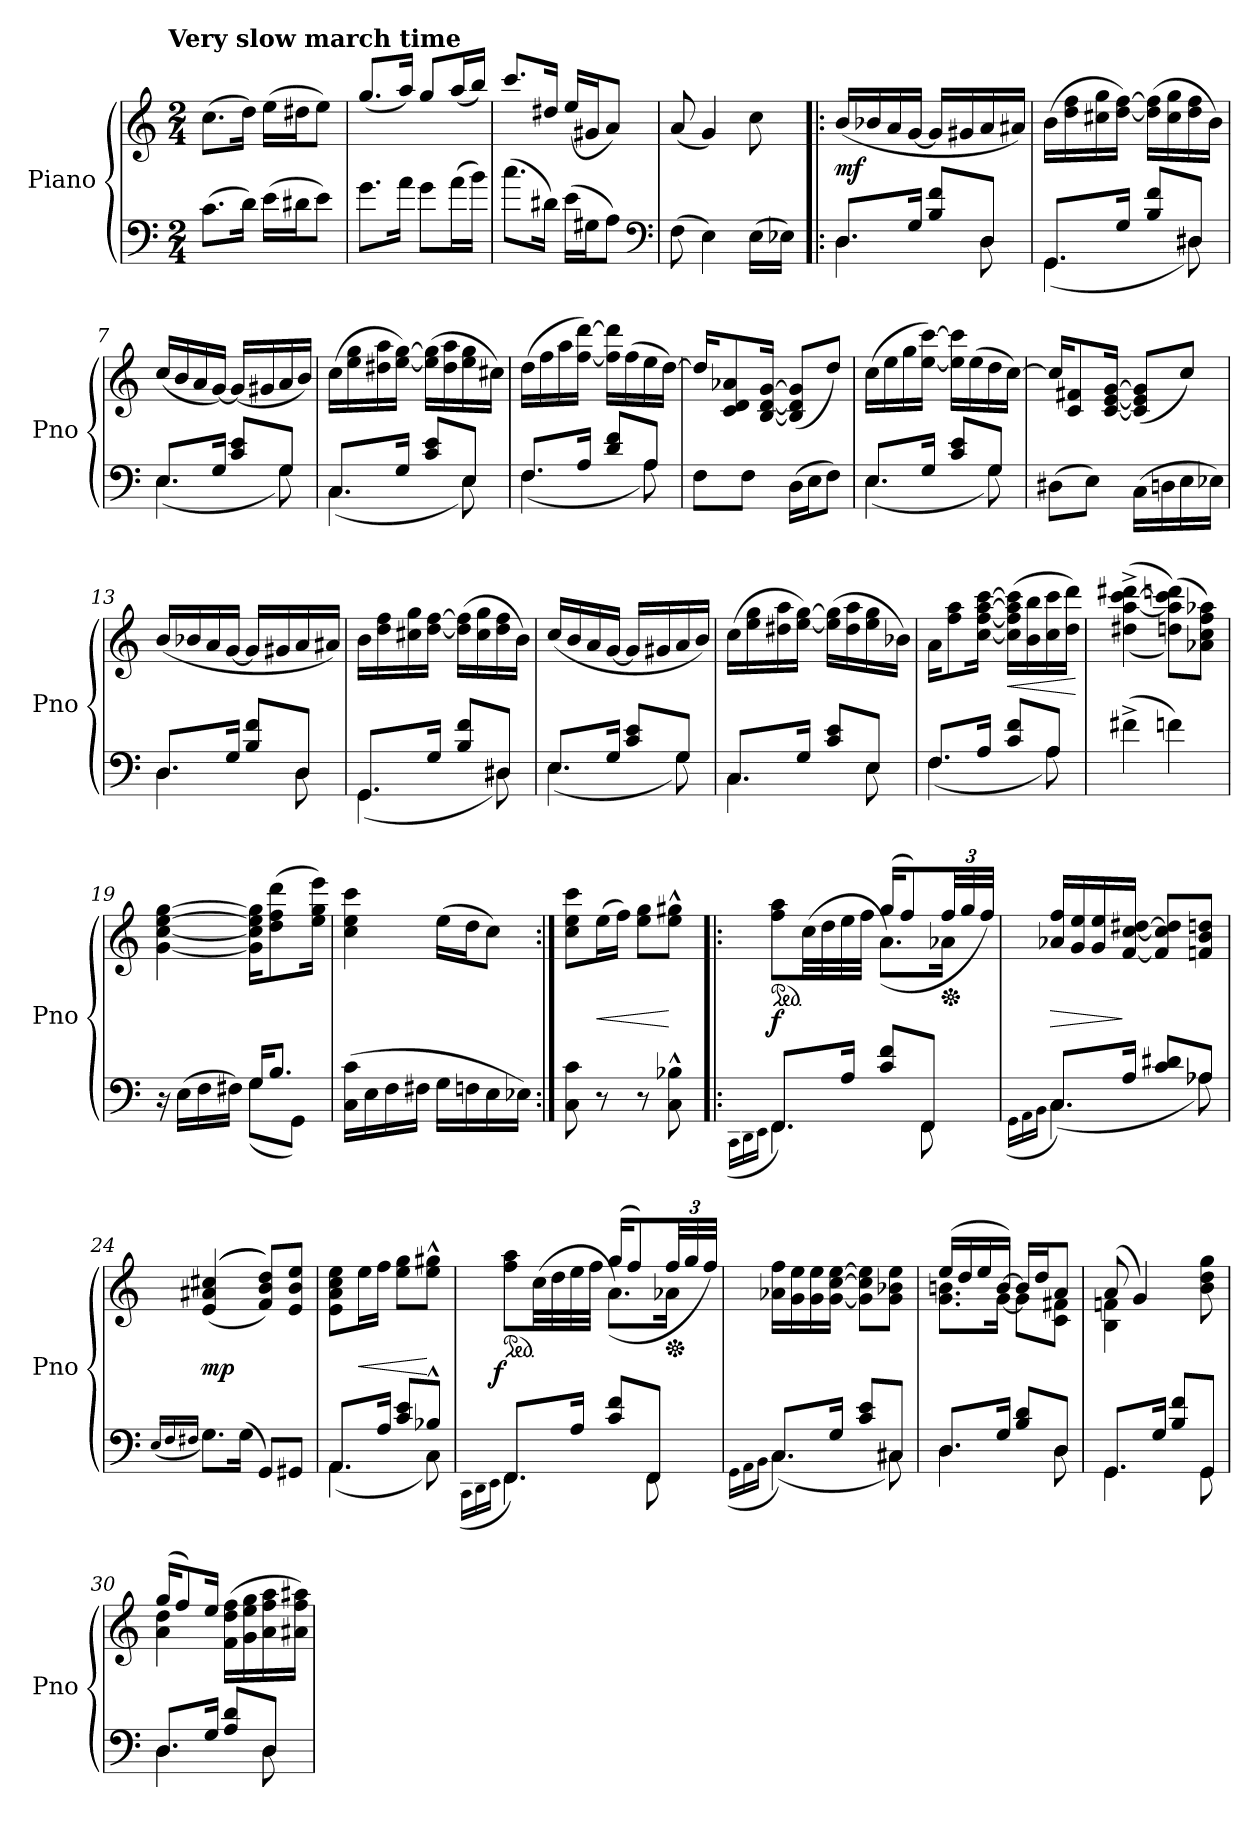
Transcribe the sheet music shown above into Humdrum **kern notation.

**kern	**kern	**dynam
*part1	*part1	*part1
*staff2	*staff1	*staff1/2
*I"Piano	*	*
*I'Pno	*	*
*clefF4	*clefG2	*
*k[]	*k[]	*
!!LO:TX:omd:t=Very slow march time
*M2/4	*M2/4	*
*MM84	*MM84	*
=1	=1	=1
(8.cL	(8.ccL	.
16dJk)	16ddJk)	.
(16eLL	(16eeLL	.
16d#XJ	16dd#XJ	.
8eJ)	8eeJ)	.
=2	=2	=2
8.g\L	(8.gg/L	.
16a\Jk	16aa/Jk)	.
8g\L	8gg/L	.
(16a\L	(16aa/L	.
16b\JJ)	16bb/JJ)	.
=3	=3	=3
(8.cc\L	8.ccc/L	.
16d#X\Jk)	16dd#X/Jk	.
(16e\LL	(16ee/LL	.
16G#XJ	16g#XJ	.
8AJ)	8aJ)	.
*clefF4	*	*
=4	=4	=4
(8F	(8a	.
4E)	4g)	.
(16ELL	8cc	.
16E-XJJ)	.	.
=5!|:	=5!|:	=5!|:
*^	*	*
8.DL	4.D	(16bLL	mf
.	.	16b-X	.
.	.	16a	.
16GJk	.	[16gJJ	.
8B 8fL	.	16gLL]	.
.	.	16g#X	.
8DJ	8D	16a	.
.	.	16a#XJJ)	.
=6	=6	=6	=6
8.GGL	(4.GG	(16bLL	.
.	.	16dd 16ff	.
.	.	16cc#X 16gg	.
16GJk	.	[16dd [16ffJJ)	.
8B 8fL	.	(16dd] 16ff]LL	.
.	.	16cc# 16gg	.
8D#XJ	8D#X)	16dd 16ff	.
.	.	16bJJ)	.
=7	=7	=7	=7
8.EL	(4.E	(16ccLL	.
.	.	16b	.
.	.	16a	.
16GJk	.	[16gJJ)	.
8c 8eL	.	(16gLL]	.
.	.	16g#X	.
8GJ	8G)	16a	.
.	.	16bJJ)	.
=8	=8	=8	=8
8.CL	(4.C	(16ccLL	.
.	.	16ee 16gg	.
.	.	16dd#X 16aa	.
16GJk	.	[16ee [16ggJJ)	.
8c 8eL	.	(16ee] 16gg]LL	.
.	.	16dd# 16aa	.
8EJ	8E)	16ee 16gg	.
.	.	16cc#XJJ)	.
=9	=9	=9	=9
8.FL	(4.F	(16ddLL	.
.	.	16ff	.
.	.	16aa	.
16AJk	.	[16ff [16dddJJ)	.
8d 8fL	.	16ff] 16ddd]LL	.
.	.	(16ff	.
8AJ	8A)	16ee	.
.	.	[16ddJJ)	.
*v	*v	*	*
=10	=10	=10
8FL	16ddKL]	.
.	8c 8d 8a-X	.
8FJ	.	.
.	[16B [16d [16gJk	.
(16DLL	(>8B] 8d] 8g]L	.
16EJ	.	.
8FJ)	8ddJ)	.
=11	=11	=11
*^	*	*
8.EL	(4.E	(16ccLL	.
.	.	16ee	.
.	.	16gg	.
16GJk	.	[16ee [16cccJJ)	.
8c 8eL	.	16ee] 16ccc]LL	.
.	.	(16ee	.
8GJ	8G)	16dd	.
.	.	[16ccJJ)	.
*v	*v	*	*
=12	=12	=12
(8D#XL	16ccKL]	.
.	8c 8f#X	.
8EJ)	.	.
.	[16c [16e [16gJk	.
(16CLL	(>8c] 8e] 8g]L	.
16Dn	.	.
16E	8ccJ)	.
16E-XJJ)	.	.
=13	=13	=13
*^	*	*
8.DL	4.D	(16bLL	.
.	.	16b-X	.
.	.	16a	.
16GJk	.	[16gJJ	.
8B 8fL	.	16gLL]	.
.	.	16g#X	.
8DJ	8D	16a	.
.	.	16a#XJJ)	.
=14	=14	=14	=14
8.GGL	(4.GG	16bLL	.
.	.	16dd 16ff	.
.	.	16cc#X 16gg	.
16GJk	.	[16dd [16ffJJ	.
8B 8fL	.	(16dd] 16ff]LL	.
.	.	16cc# 16gg	.
8D#XJ	8D#X)	16dd 16ff	.
.	.	16bJJ)	.
=15	=15	=15	=15
8.EL	(4.E	(16ccLL	.
.	.	16b	.
.	.	16a	.
16GJk	.	[16gJJ	.
8c 8eL	.	16gLL]	.
.	.	16g#X	.
8GJ	8G)	16a	.
.	.	16bJJ)	.
=16	=16	=16	=16
8.CL	4.C	(16ccLL	.
.	.	16ee 16gg	.
.	.	16dd#X 16aa	.
16GJk	.	[16ee [16ggJJ)	.
8c 8eL	.	(16ee] 16gg]LL	.
.	.	16dd# 16aa	.
8EJ	8E	16ee 16gg	.
.	.	16b-XJJ)	.
=17	=17	=17	=17
8.FL	(4.F	16aKL	.
.	.	8ff 8aa	.
16AJk	.	[16cc [16ff [16aa [16cccJk	.
8c 8fL	.	(16cc] 16ff] 16aa] 16ccc]LL	<
.	.	16b 16bb	.
8AJ	8A)	16cc 16ccc	.
.	.	16dd 16dddJJ)	.
*v	*v	*	*
.	.	[
=18	=18	=18
(4f#X^	(<(>4dd#X^ [4aa^ [4ccc^ 4ddd#X^	.
4fn)	(8ddn 8aa] 8ccc] 8dddnL))	.
.	8a-X 8cc 8ff 8aa-XJ)	.
=19	=19	=19
*^	*	*
4ryy	16r	[4g [4cc [4ee [4gg	.
.	(16ELL	.	.
.	16F	.	.
.	16F#XJJ)	.	.
16GKL	(8GL	16g] 16cc] 16ee] 16gg]KL	.
8.BJ	.	(8dd 8ff 8ddd	.
.	8GGJ)	.	.
.	.	16ee 16gg 16eeeJk)	.
*v	*v	*	*
=20	=20	=20
(16C 16cLL	4cc 4ee 4ccc	.
16E	.	.
16F	.	.
16F#XJJ	.	.
16GLL	(16eeLL	.
16Fn	16ddJ	.
16E	8ccJ)	.
16E-XJJ)	.	.
=21:|!	=21:|!	=21:|!
8C 8c	8cc 8ee 8cccL	.
8r	(16eeL	<
.	16ffJJ)	.
8r	8ee 8ggL	.
8C^^ 8B-X^^	8ee^^ 8gg#X^^J	[
=22!|:	=22!|:	=22!|:
*^	*	*
.	(>16qCC\LL	.	.
.	16qDD\	.	.
.	16qEE\JJ	.	.
*	*	*^	*
*	*	*ped	*	*
8.FFL	4.FF)	4ryy	8ff 8aaL	f
.	.	.	(32ccLL	.
.	.	.	32dd	.
16AJk	.	.	32ee	.
.	.	.	32ffJJJ	.
8c 8fL	.	(16ggKL	(8.aL)	.
.	.	8ff)	.	.
*	*	*Xped	*	*
8FFJ	8FF	.	.	.
.	.	48ffLL	16a-XJk	.
.	.	48gg	.	.
.	.	48ffJJJ)	.	.
*	*	*v	*v	*
=23	=23	=23	=23
.	(>16qGG\LL	.	.
.	16qAA\	.	.
.	16qBB\JJ	.	.
8.CL	(4.C)	16a-X/ 16ff/LL	>
.	.	16g/ 16ee/	.
.	.	16g/ 16ee/	.
16AJk	.	[16f/ [16cc/ [16dd#X/JJ	]
8c 8d#XL	.	8f] 8cc] 8dd#]L	.
8A-XJ	8A-X)	8fn 8b 8ddnJ	.
*v	*v	*	*
=24	=24	=24
(16qELL	.	.
16qF	.	.
16qF#XJJ	.	.
8.GL)	(<(>(>4e 4a#X 4cc#X	mp
(16GJk	.	.
8GGL)	8f 8b 8ddL)))	.
8GG#XJ	8e 8b 8eeJ	.
=25	=25	=25
*^	*	*
8.AAL	(4.AA	8e 8a 8cc 8eeL	.
.	.	16eeL	<
16AJk	.	16ffJJ	.
8c 8eL	.	8ee 8ggL	.
8B-X^^J	8C)	8ee^^ 8gg#X^^J	[
=26	=26	=26	=26
.	(>16qCC\LL	.	.
.	16qDD\	.	.
.	16qEE\JJ	.	.
*	*	*^	*
!	!	!	!	!LO:DY:rj
*	*	*ped	*	*
8.FFL	4.FF)	4ryy	8ff 8aaL	f
.	.	.	(32ccLL	.
.	.	.	32dd	.
16AJk	.	.	32ee	.
.	.	.	32ffJJJ	.
8c 8fL	.	(16ggKL	(8.aL)	.
.	.	8ff)	.	.
*	*	*Xped	*	*
8FFJ	8FF	.	.	.
.	.	48ffLL	16a-XJk	.
.	.	48gg	.	.
.	.	48ffJJJ)	.	.
*	*	*v	*v	*
=27	=27	=27	=27
.	(>16qGG\LL	.	.
.	16qAA\	.	.
.	16qBB\JJ	.	.
8.CL	(4.C)	16a-X 16ffLL	.
.	.	16g 16ee	.
.	.	16g 16ee	.
16GJk	.	[16g [16cc [16eeJJ	.
8c 8eL	.	8g] 8cc] 8ee]L	.
8C#XJ	8C#X)	8g 8b-X 8eeJ	.
=28	=28	=28	=28
*	*	*^	*
8.DL	4.D	(16eeLL	8.g 8.bnL	.
.	.	16dd	.	.
.	.	16ee	.	.
16GJk	.	[16bJJ)	[16gJk	.
8B 8dL	.	16bLL]	8gL]	.
.	.	16ddJ	.	.
8DJ	8D	8aJ	8c 8f#XJ	.
=29	=29	=29	=29	=29
8.GGL	4.GG	(8a	4B 4fn	.
.	.	4g)	.	.
16GJk	.	.	.	.
8B 8fL	.	.	4ryy	.
8GGJ	8GG	8b\ 8dd\ 8gg\	.	.
=30	=30	=30	=30	=30
8.DL	4.D	(16ggKL	4a 4dd	.
.	.	8ff)	.	.
16GJk	.	16eeJk	.	.
8A 8dL	.	4ryy	(16f 16dd 16ffLL	.
.	.	.	16g 16ee 16gg	.
8DJ	8D	.	16a 16ff 16aa	.
.	.	.	16a#X 16ff 16aa#XJJ)	.
*v	*v	*	*	*
*	*v	*v	*
=	=	=
*-	*-	*-
